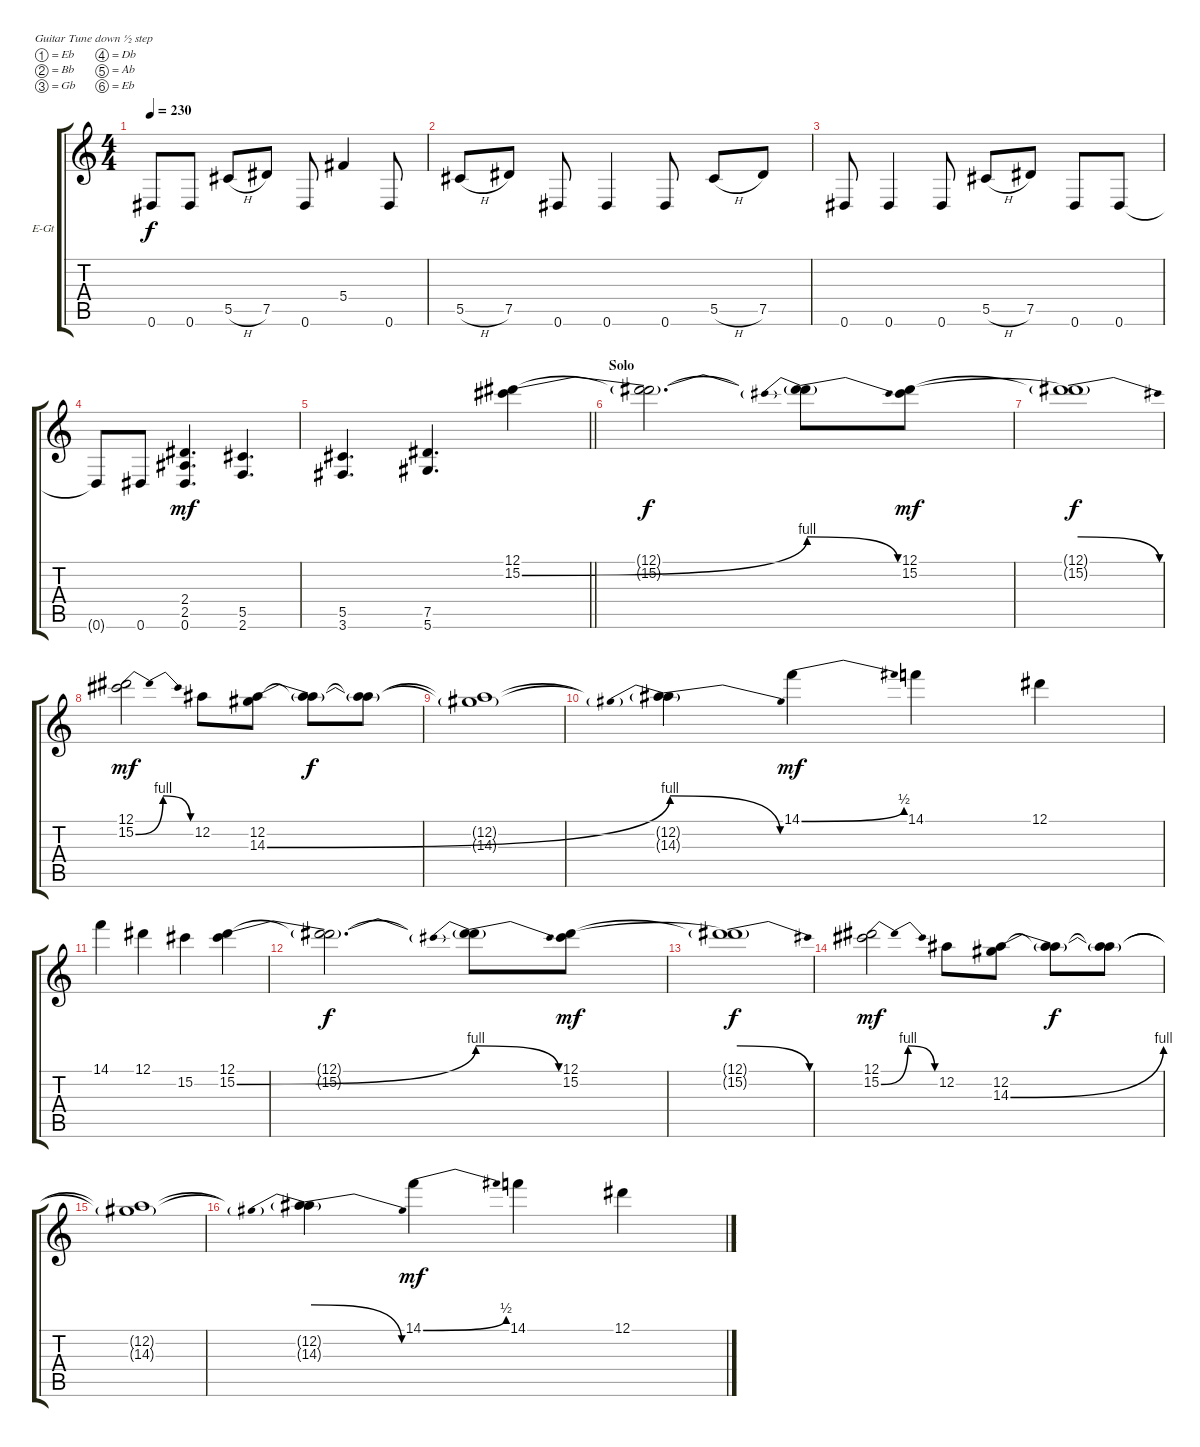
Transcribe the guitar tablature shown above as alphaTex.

\bracketExtendMode groupsimilarinstruments
\firstSystemTrackNameOrientation horizontal
\otherSystemsTrackNameOrientation horizontal
\track ("Sid Glove" "E-Gt") {instrument distortionguitar}
\staff {score tabs}
\tuning (Eb4 Bb3 Gb3 Db3 Ab2 Eb2)
\ts (4 4)
\tempo 230
\clef g2
\ks c
0.6{t}.8{dy f} 0.6.8 5.5{h}.8 7.5.8 0.6.8 5.4.4 0.6.8 |
5.5{h}.8 7.5.8 0.6.8 0.6.4 0.6.8 5.5{h}.8 7.5.8 |
0.6.8 0.6.4 0.6.8 5.5{h}.8 7.5.8 0.6.8 0.6.8 |
0.6{t}.8 0.6.8 (2.4 2.5 0.6).4{d dy mf} (5.5 2.6).4{d} |
\barLineRight lightlight
(5.5 3.6).4{d} (7.5 5.6).4{d} (12.1 15.2{be (bend 0 0 60 4)}).4 |
\section ("" "Solo")
(12.1{t} 15.2{t}).2{d dy f} (12.1{t} 15.2{be (prebendrelease 0 4 60 0) t}).8 (12.1 15.2{be (hold 0 0 60 0)}).8{dy mf} |
(12.1{t} 15.2{be (release 0 4 60 0) t}).1{dy f} |
(12.1 15.2{be (bendrelease 0 0 30 4 30 4 60 0)}).2{dy mf} 12.2.8 (12.2 14.3{be (bend 0 0 60 4)}).8 (12.2{t} 14.3{t}).8{dy f} (12.2{t} 14.3{t}).8 |
(12.2{t} 14.3{t}).1 |
(12.2{t} 14.3{be (prebendrelease 0 4 60 0) t}).4 14.1{be (bend 0 0 60 2)}.4{dy mf} 14.1.4 12.1.4 |
14.1.4 12.1.4 15.2.4 (12.1 15.2{be (bend 0 0 60 4)}).4 |
(12.1{t} 15.2{t}).2{d dy f} (12.1{t} 15.2{be (prebendrelease 0 4 60 0) t}).8 (12.1 15.2{be (hold 0 0 60 0)}).8{dy mf} |
(12.1{t} 15.2{be (release 0 4 60 0) t}).1{dy f} |
(12.1 15.2{be (bendrelease 0 0 30 4 30 4 60 0)}).2{dy mf} 12.2.8 (12.2 14.3{be (bend 0 0 60 4)}).8 (12.2{t} 14.3{t}).8{dy f} (12.2{t} 14.3{t}).8 |
(12.2{t} 14.3{t}).1 |
(12.2{t} 14.3{be (prebendrelease 0 4 60 0) t}).4 14.1{be (bend 0 0 60 2)}.4{dy mf} 14.1.4 12.1.4
